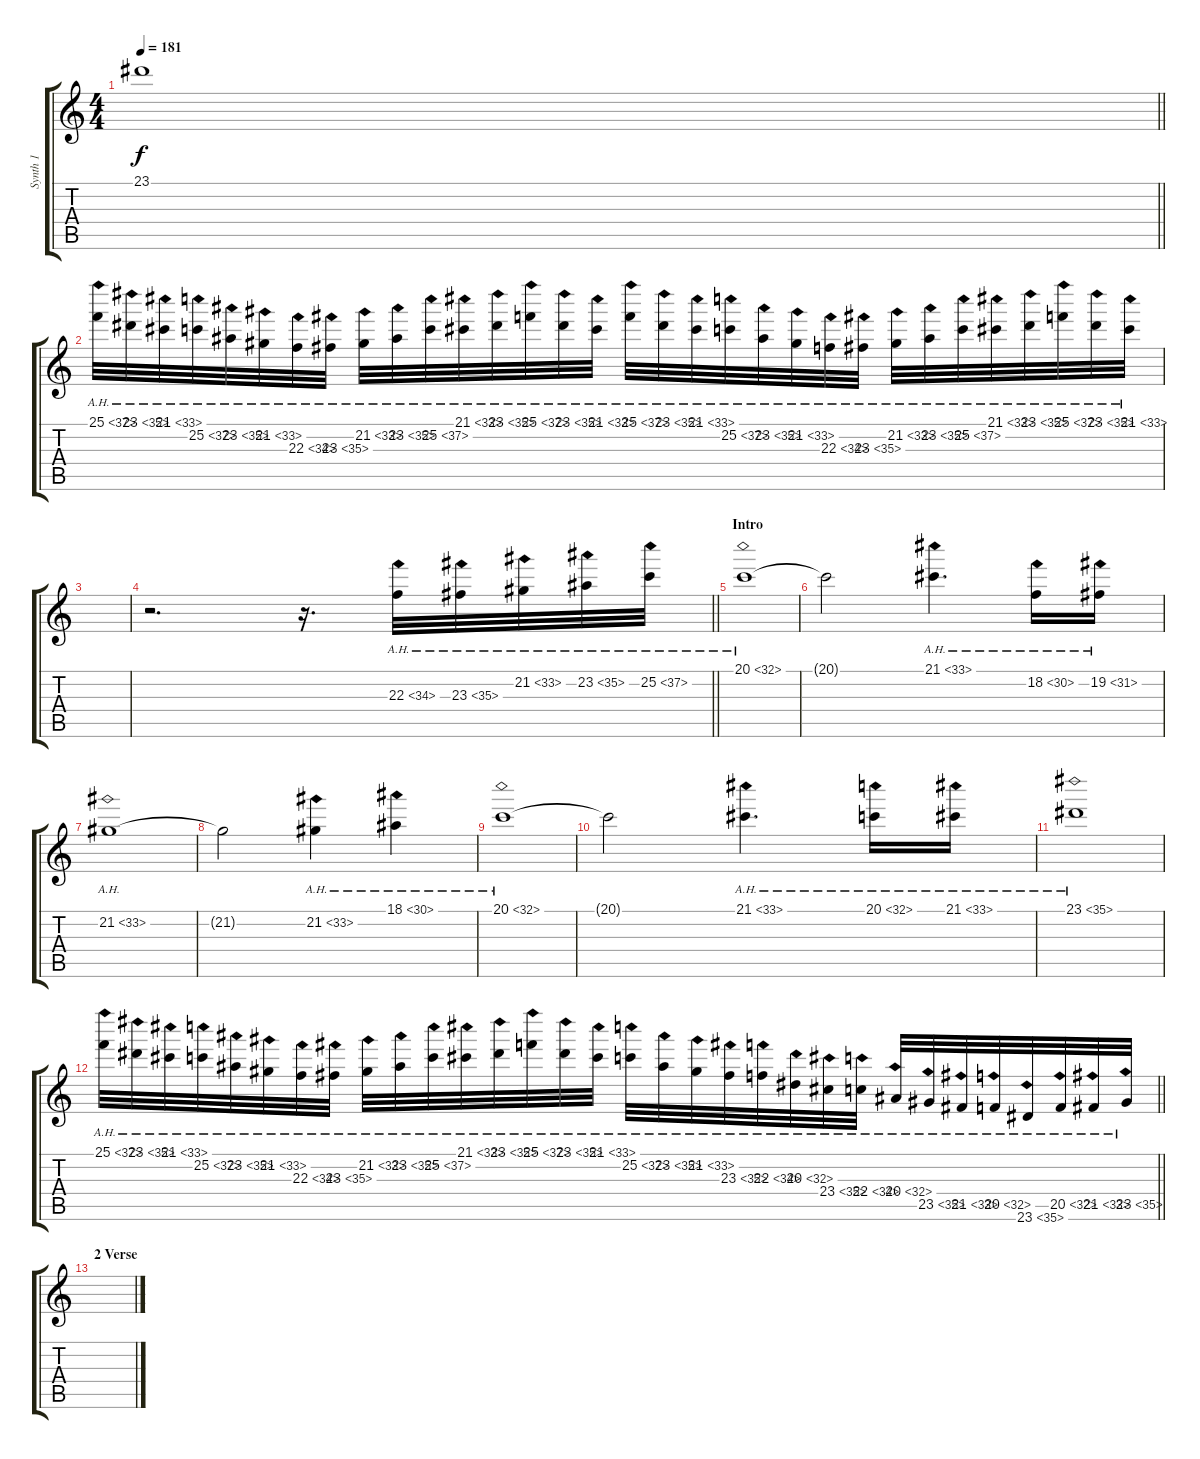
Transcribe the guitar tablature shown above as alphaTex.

\track ("Synth 1" "Synth 1") {instrument stringensemble1}
\staff {score tabs}
\tuning (E4 B3 G3 D3 A2 E2) {hide}
\ts (4 4)
\tempo 181
\clef g2
\barLineRight lightlight
\ks c
23.1{t}.1{dy f} |
25.1{ah 12}.32 23.1{ah 12}.32 21.1{ah 12}.32 25.2{ah 12}.32 23.2{ah 12}.32 21.2{ah 12}.32 22.3{ah 12}.32 23.3{ah 12}.32 21.2{ah 12}.32 23.2{ah 12}.32 25.2{ah 12}.32 21.1{ah 12}.32 23.1{ah 12}.32 25.1{ah 12}.32 23.1{ah 12}.32 21.1{ah 12}.32 25.1{ah 12}.32 23.1{ah 12}.32 21.1{ah 12}.32 25.2{ah 12}.32 23.2{ah 12}.32 21.2{ah 12}.32 22.3{ah 12}.32 23.3{ah 12}.32 21.2{ah 12}.32 23.2{ah 12}.32 25.2{ah 12}.32 21.1{ah 12}.32 23.1{ah 12}.32 25.1{ah 12}.32 23.1{ah 12}.32 21.1{ah 12}.32 |
|
\barLineRight lightlight
r.2{d} r.16{d} 22.3{ah 12}.32 23.3{ah 12}.32 21.2{ah 12}.32 23.2{ah 12}.32 25.2{ah 12}.32 |
\section ("" "Intro")
20.1{ah 12}.1 |
20.1{t}.2 21.1{ah 12}.4{d} 18.2{ah 12}.16 19.2{ah 12}.16 |
21.2{ah 12}.1 |
21.2{t}.2 21.2{ah 12}.4 18.1{ah 12}.4 |
20.1{ah 12}.1 |
20.1{t}.2 21.1{ah 12}.4{d} 20.1{ah 12}.16 21.1{ah 12}.16 |
23.1{ah 12}.1 |
\barLineRight lightlight
25.1{ah 12}.32 23.1{ah 12}.32 21.1{ah 12}.32 25.2{ah 12}.32 23.2{ah 12}.32 21.2{ah 12}.32 22.3{ah 12}.32 23.3{ah 12}.32 21.2{ah 12}.32 23.2{ah 12}.32 25.2{ah 12}.32 21.1{ah 12}.32 23.1{ah 12}.32 25.1{ah 12}.32 23.1{ah 12}.32 21.1{ah 12}.32 25.2{ah 12}.32 23.2{ah 12}.32 21.2{ah 12}.32 23.3{ah 12}.32 22.3{ah 12}.32 20.3{ah 12}.32 23.4{ah 12}.32 22.4{ah 12}.32 20.4{ah 12}.32 23.5{ah 12}.32 21.5{ah 12}.32 20.5{ah 12}.32 23.6{ah 12}.32 20.5{ah 12}.32 21.5{ah 12}.32 23.5{ah 12}.32 |
\section ("" "2 Verse")
